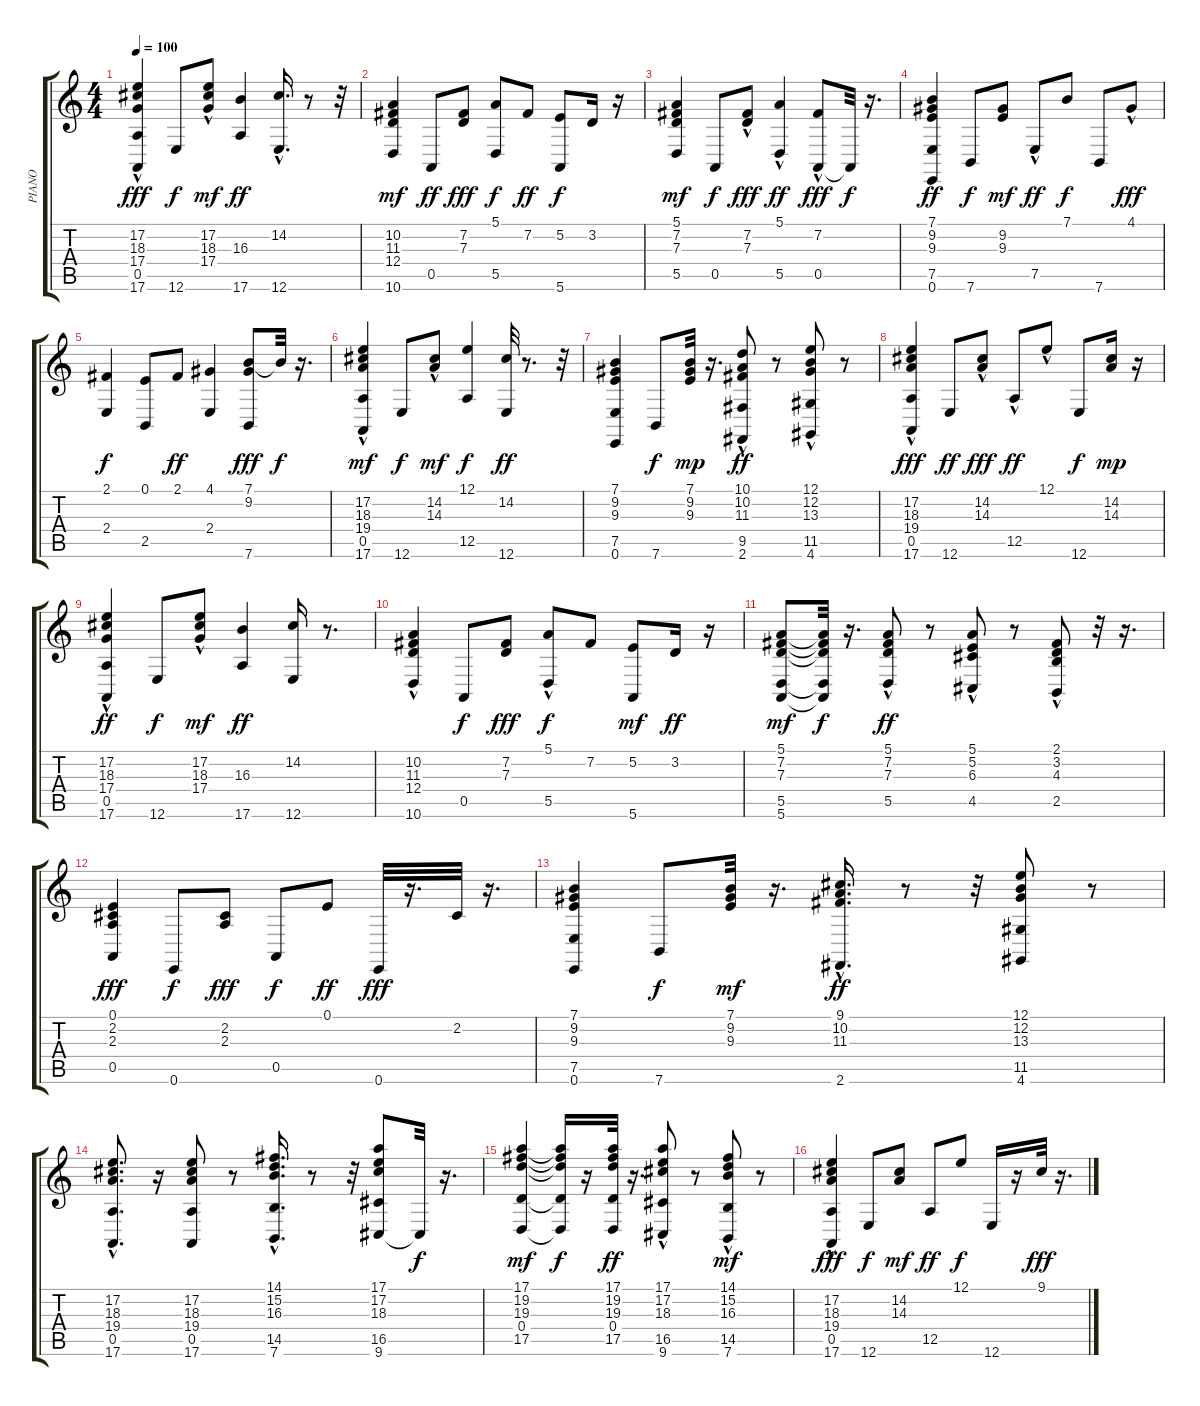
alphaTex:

\track ("PIANO" "PIANO") {instrument sopranosax}
\staff {score tabs}
\tuning (E4 B3 G3 D3 A2 E2) {hide}
\ts (4 4)
\tempo 100
\clef g2
\ks c
(17.2 18.3 17.4 0.5{hac} 17.6{hac}).4{dy fff} 12.6.8{dy f} (17.2{hac} 18.3 17.4{hac}).8{dy mf} (16.3 17.6).4{dy ff} (14.2 12.6{hac}).16{d} r.8 r.32 |
(10.2 11.3 12.4 10.6).4{dy mf} 0.5.8{dy ff} (7.2 7.3).8{dy fff} (5.1 5.5).8{dy f} 7.2.8{dy ff} (5.2 5.6).8{dy f} 3.2.16 r.16 |
(5.1 7.2 7.3 5.5).4{dy mf} 0.5.8{dy f} (7.2 7.3{hac}).8{dy fff} (5.1 5.5{hac}).4{dy ff} (7.2{hac} 0.5).8{dy fff} 0.5{t}.32{dy f} r.16{d} |
(7.1 9.2 9.3 7.5 0.6).4{dy ff} 7.6.8{dy f} (9.2 9.3).8{dy mf} 7.5{hac}.8{dy ff} 7.1.8{dy f} 7.6.8 4.1{hac}.8{dy fff} |
(2.1 2.4).4{dy f} (0.1 2.5).8 2.1.8{dy ff} (4.1 2.4).4 (7.1 9.2 7.6).8{dy fff} 7.1{t}.32{dy f} r.16{d} |
(17.2 18.3 19.4 0.5{hac} 17.6).4{dy mf} 12.6.8{dy f} (14.2 14.3{hac}).8{dy mf} (12.1 12.5).4{dy f} (14.2 12.6).32{dy ff} r.8{d} r.32 |
(7.1 9.2 9.3 7.5 0.6).4 7.6.8{dy f} (7.1 9.2 9.3).32{dy mp} r.16{d} (10.1{hac} 10.2{hac} 11.3{hac} 9.5 2.6).8{dy ff} r.8 (12.1{hac} 12.2{hac} 13.3 11.5 4.6).8 r.8 |
(17.2 18.3 19.4 0.5{hac} 17.6).4{dy fff} 12.6.8{dy ff} (14.2 14.3{hac}).8{dy fff} 12.5{hac}.8{dy ff} 12.1{hac}.8 12.6.8{dy f} (14.2 14.3).16{dy mp} r.16 |
(17.2 18.3 17.4 0.5{hac} 17.6{hac}).4{dy ff} 12.6.8{dy f} (17.2{hac} 18.3 17.4{hac}).8{dy mf} (16.3 17.6).4{dy ff} (14.2 12.6).16 r.8{d} |
(10.2 11.3 12.4 10.6{hac}).4 0.5.8{dy f} (7.2 7.3).8{dy fff} (5.1{hac} 5.5).8{dy f} 7.2.8 (5.2 5.6).8{dy mf} 3.2.16{dy ff} r.16 |
(5.1 7.2 7.3 5.5 5.6).8{dy mf} (5.1{t} 7.2{t} 7.3{t} 5.5{t} 5.6{t}).32{dy f} r.16{d} (5.1 7.2 7.3{hac} 5.5).8{dy ff} r.8 (5.1 5.2 6.3{hac} 4.5{hac}).8 r.8 (2.1{hac} 3.2 4.3 2.5).8 r.32 r.16{d} |
(0.1 2.2 2.3 0.5).4{dy fff} 0.6.8{dy f} (2.2 2.3).8{dy fff} 0.5.8{dy f} 0.1.8{dy ff} 0.6.32{dy fff} r.16{d} 2.2.32 r.16{d} |
(7.1 9.2 9.3 7.5 0.6).4 7.6.8{dy f} (7.1 9.2 9.3).32{dy mf} r.16{d} (9.1 10.2 11.3{hac} 2.6{hac}).16{d dy ff} r.8 r.32 (12.1 12.2 13.3 11.5 4.6).8 r.8 |
(17.2 18.3 19.4 0.5 17.6{hac}).8{d} r.16 (17.2 18.3 19.4 0.5 17.6).8 r.8 (14.1{hac} 15.2{hac} 16.3{hac} 14.5{hac} 7.6{hac}).16{d} r.8 r.32 (17.1 17.2 18.3 16.5 9.6).8 9.6{t}.32{dy f} r.16{d} |
(17.1 19.2 19.3 0.4 17.5).4{dy mf} (17.1{t} 19.2{t} 19.3{t} 0.4{t} 17.5{t}).16{dy f} r.16 (17.1 19.2 19.3 0.4 17.5).32{dy ff} r.16{d} (17.1{hac} 17.2{hac} 18.3 16.5 9.6).8 r.8 (14.1{hac} 15.2{hac} 16.3 14.5 7.6).8{dy mf} r.8 |
(17.2 18.3 19.4 0.5{hac} 17.6).4{dy fff} 12.6.8{dy f} (14.2 14.3).8{dy mf} 12.5.8{dy ff} 12.1.8{dy f} 12.6.16 r.16 9.1.32{dy fff} r.16{d}
